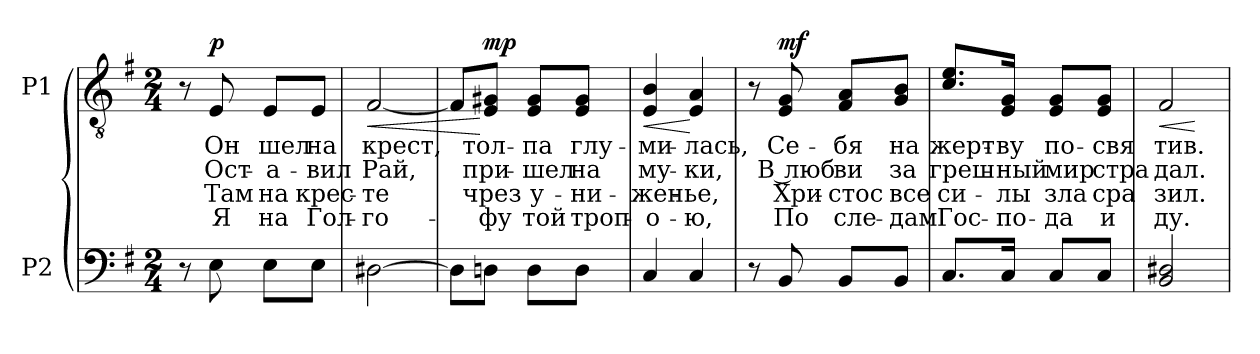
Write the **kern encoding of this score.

**kern	**kern	**text	**text	**text	**text	**dynam
*part2	*part1	*part1	*part1	*part1	*part1	*part1
*staff2	*staff1	*staff1	*staff1	*staff1	*staff1	*staff1
*I"P2	*I"P1	*	*	*	*	*
!!LO:PB:g=z
*clefF4	*clefGv2	*	*	*	*	*
*	*ITrd7c12	*	*	*	*	*
*k[f#]	*k[f#]	*	*	*	*	*
*G:	*G:	*	*	*	*	*
*M2/4	*M2/4	*	*	*	*	*
*MM60	*MM60	*	*	*	*	*
=1	=1	=1	=1	=1	=1	=1
8r	8r	.	.	.	.	.
!	!	!LO:LY:b:color=#000000	!LO:LY:b:color=#000000	!LO:LY:b:color=#000000	!LO:LY:b:color=#000000	!
8Ei\	8EEi/	Он	Ост-	Там	Я	p
!	!	!LO:LY:b:color=#000000	!LO:LY:b:color=#000000	!LO:LY:b:color=#000000	!LO:LY:b:color=#000000	!
8Ei\L	8EEi/L	шел	-a-	на	на	.
!	!	!LO:LY:b:color=#000000	!LO:LY:b:color=#000000	!LO:LY:b:color=#000000	!LO:LY:b:color=#000000	!
8Ei\J	8EEi/J	на	-вил	крес-	Гол-	.
=2	=2	=2	=2	=2	=2	=2
!	!	!LO:LY:b:color=#000000	!LO:LY:b:color=#000000	!LO:LY:b:color=#000000	!LO:LY:b:color=#000000	!LO:HP:b
[>2D#Xi\	[<2FF#i/	крест,	Рай,	-те	-го-	<
=3	=3	=3	=3	=3	=3	=3
8D#i\L]	8FF#i/L]	.	.	.	.	.
!	!	!LO:LY:b:color=#000000	!LO:LY:b:color=#000000	!LO:LY:b:color=#000000	!LO:LY:b:color=#000000	!
8Dni\J	8EEi/ 8GG#XiJ	тол-	при-	чрез	-фу	[ mp
!	!	!LO:LY:b:color=#000000	!LO:LY:b:color=#000000	!LO:LY:b:color=#000000	!LO:LY:b:color=#000000	!
8Di\L	8EEi/ 8GG#iL	-па	-шел	у-	той	.
!	!	!LO:LY:b:color=#000000	!LO:LY:b:color=#000000	!LO:LY:b:color=#000000	!LO:LY:b:color=#000000	!
8Di\J	8EEi/ 8GG#iJ	глу-	на	-ни-	троп-	.
=4	=4	=4	=4	=4	=4	=4
!	!	!LO:LY:b:color=#000000	!LO:LY:b:color=#000000	!LO:LY:b:color=#000000	!LO:LY:b:color=#000000	!LO:HP:b
4Ci/	4EEi/ 4BBi	-ми-	му-	-жен-	-о-	<
!	!	!LO:LY:b:color=#000000	!LO:LY:b:color=#000000	!LO:LY:b:color=#000000	!LO:LY:b:color=#000000	!
4Ci/	4EEi/ 4AAi	-лась,	-ки,	-ье,	-ю,	[
=5	=5	=5	=5	=5	=5	=5
8r	8r	.	.	.	.	.
!	!	!LO:LY:b:color=#000000	!LO:LY:b:color=#000000	!LO:LY:b:color=#000000	!LO:LY:b:color=#000000	!
8BBi/	8EEi/ 8GGi	Се-	В люб	Хри-	По	mf
!	!	!LO:LY:b:color=#000000	!LO:LY:b:color=#000000	!LO:LY:b:color=#000000	!LO:LY:b:color=#000000	!
8BBi/L	8FF#i/ 8AAiL	-бя	ви	-стос	сле-	.
!	!	!LO:LY:b:color=#000000	!LO:LY:b:color=#000000	!LO:LY:b:color=#000000	!LO:LY:b:color=#000000	!
8BBi/J	8GGi/ 8BBiJ	на	за	все	-дам	.
=6	=6	=6	=6	=6	=6	=6
!	!	!LO:LY:b:color=#000000	!LO:LY:b:color=#000000	!LO:LY:b:color=#000000	!LO:LY:b:color=#000000	!
8.Ci/L	8.Ci/ 8.EiL	жерт-	греш-	си-	Гос-	.
!	!	!LO:LY:b:color=#000000	!LO:LY:b:color=#000000	!LO:LY:b:color=#000000	!LO:LY:b:color=#000000	!
16Ci/Jk	16EEi/ 16GGiJk	-ву	-ный	-лы	-по-	.
!	!	!LO:LY:b:color=#000000	!LO:LY:b:color=#000000	!LO:LY:b:color=#000000	!LO:LY:b:color=#000000	!
8Ci/L	8EEi/ 8GGiL	по-	мир	зла	-да	.
!	!	!LO:LY:b:color=#000000	!LO:LY:b:color=#000000	!LO:LY:b:color=#000000	!LO:LY:b:color=#000000	!
8Ci/J	8EEi/ 8GGiJ	-свя	стра	сра	и	.
=7	=7	=7	=7	=7	=7	=7
!	!	!LO:LY:b:color=#000000	!LO:LY:b:color=#000000	!LO:LY:b:color=#000000	!LO:LY:b:color=#000000	!LO:HP:b
2BBi/ 2D#Xi	2FF#i/	тив.	дал.	зил.	ду.	<
.	.	.	.	.	.	[
=	=	=	=	=	=	=
*-	*-	*-	*-	*-	*-	*-
